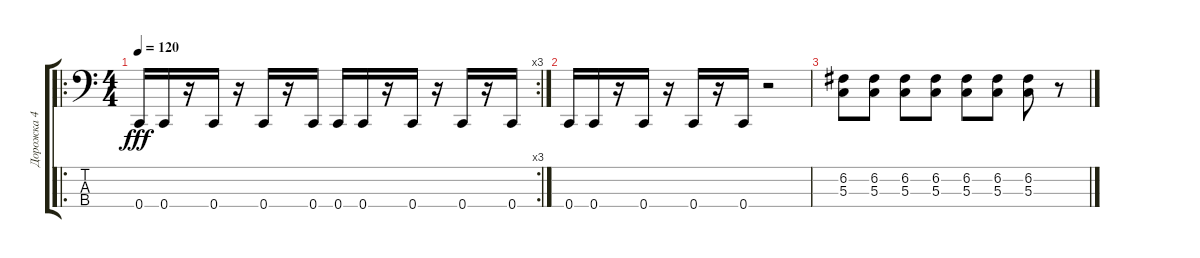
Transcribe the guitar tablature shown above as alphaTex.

\track ("Дорожка 4" "Дорожка 4") {instrument slapbass2}
\staff {score tabs}
\tuning (F2 C2 G1 C1) {hide}
\ro
\rc 3
\ts (4 4)
\tempo 120
\clef f4
\ks c
0.4.16{dy fff instrument slapbass2} 0.4.16 r.16 0.4.16 r.16 0.4.16 r.16 0.4.16 0.4.16 0.4.16 r.16 0.4.16 r.16 0.4.16 r.16 0.4.16 |
0.4.16{instrument slapbass2} 0.4.16 r.16 0.4.16 r.16 0.4.16 r.16 0.4.16 r.2 |
(6.2 5.3).8 (6.2 5.3).8 (6.2 5.3).8 (6.2 5.3).8 (6.2 5.3).8 (6.2 5.3).8 (6.2 5.3).8 r.8
